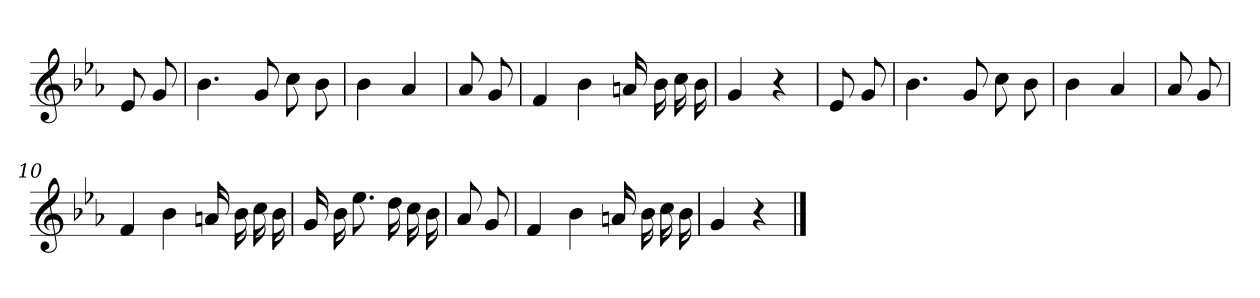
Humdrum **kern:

**kern
*part1
*staff1
*clefG2
*k[b-e-a-]
*E-:
=
8e-
8g
=1
4.b-
8g
8cc
8b-
=2
4b-
4a-
=3
8a-
8g
=4
4f
4b-
16an
16b-
16cc
16b-
=5
4g
4r
=6
8e-
8g
=7
4.b-
8g
8cc
8b-
=8
4b-
4a-
=9
8a-
8g
=10
4f
4b-
16an
16b-
16cc
16b-
=11
16g
16b-
8.ee-
16dd
16cc
16b-
=12
8a-
8g
=13
4f
4b-
16an
16b-
16cc
16b-
=14
4g
4r
==
*-
